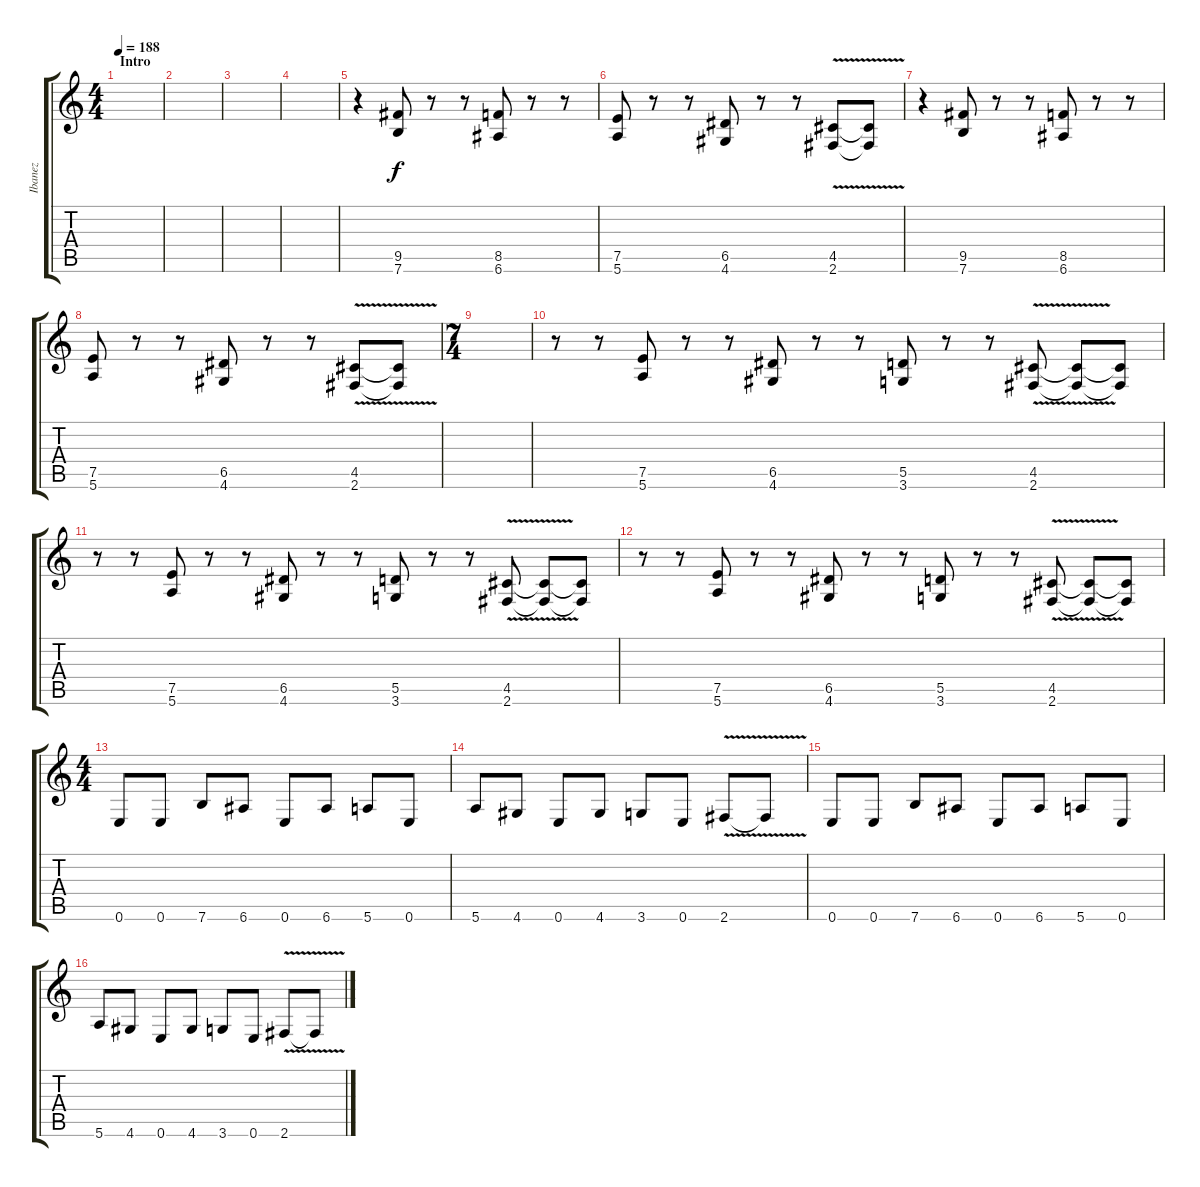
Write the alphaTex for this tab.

\track ("Ibanez" "Ibanez") {instrument distortionguitar}
\staff {score tabs}
\tuning (E4 B3 G3 D3 A2 E2) {hide}
\ts (4 4)
\section ("" "Intro")
\tempo 188
\clef g2
\ks c
|
|
|
|
r.4 (9.5 7.6).8 r.8 r.8 (8.5 6.6).8 r.8 r.8 |
(7.5 5.6).8 r.8 r.8 (6.5 4.6).8 r.8 r.8 (4.5{v} 2.6{v}).8 (4.5{t} 2.6{t}).8 |
r.4 (9.5 7.6).8 r.8 r.8 (8.5 6.6).8 r.8 r.8 |
(7.5 5.6).8 r.8 r.8 (6.5 4.6).8 r.8 r.8 (4.5{v} 2.6{v}).8 (4.5{t} 2.6{t}).8 |
\ts (7 4)
|
r.8 r.8 (7.5 5.6).8 r.8 r.8 (6.5 4.6).8 r.8 r.8 (5.5 3.6).8 r.8 r.8 (4.5{v} 2.6{v}).8 (4.5{t} 2.6{t}).8 (4.5{t} 2.6{t}).8 |
r.8 r.8 (7.5 5.6).8 r.8 r.8 (6.5 4.6).8 r.8 r.8 (5.5 3.6).8 r.8 r.8 (4.5{v} 2.6{v}).8 (4.5{t} 2.6{t}).8 (4.5{t} 2.6{t}).8 |
r.8 r.8 (7.5 5.6).8 r.8 r.8 (6.5 4.6).8 r.8 r.8 (5.5 3.6).8 r.8 r.8 (4.5{v} 2.6{v}).8 (4.5{t} 2.6{t}).8 (4.5{t} 2.6{t}).8 |
\ts (4 4)
0.6.8 0.6.8 7.6.8 6.6.8 0.6.8 6.6.8 5.6.8 0.6.8 |
5.6.8 4.6.8 0.6.8 4.6.8 3.6.8 0.6.8 2.6{v}.8 2.6{t}.8 |
0.6.8 0.6.8 7.6.8 6.6.8 0.6.8 6.6.8 5.6.8 0.6.8 |
5.6.8 4.6.8 0.6.8 4.6.8 3.6.8 0.6.8 2.6{v}.8 2.6{t}.8
